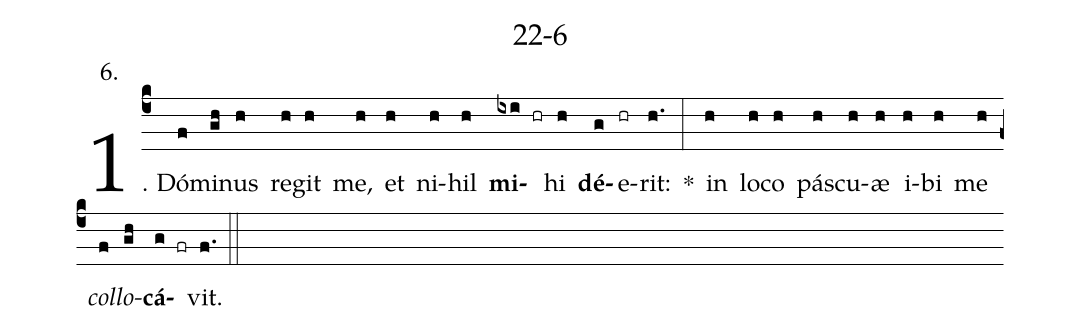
name: 22-6;
annotation: 6.;
%%
(c4)1. Dó(f)mi(gh)nus(h) re(h)git(h) me,(h) et(h) ni(h)hil(h) <b>mi</b>(ixi hr)hi(h) <b>dé</b>(g)e(hr)rit:(h.) *(:) in(h) lo(h)co(h) pás(h)cu(h)æ(h) i(h)bi(h) me(h) <i>col</i>(f)<i>lo</i>(gh)<b>cá</b>(g fr)vit.(f.) (::)
